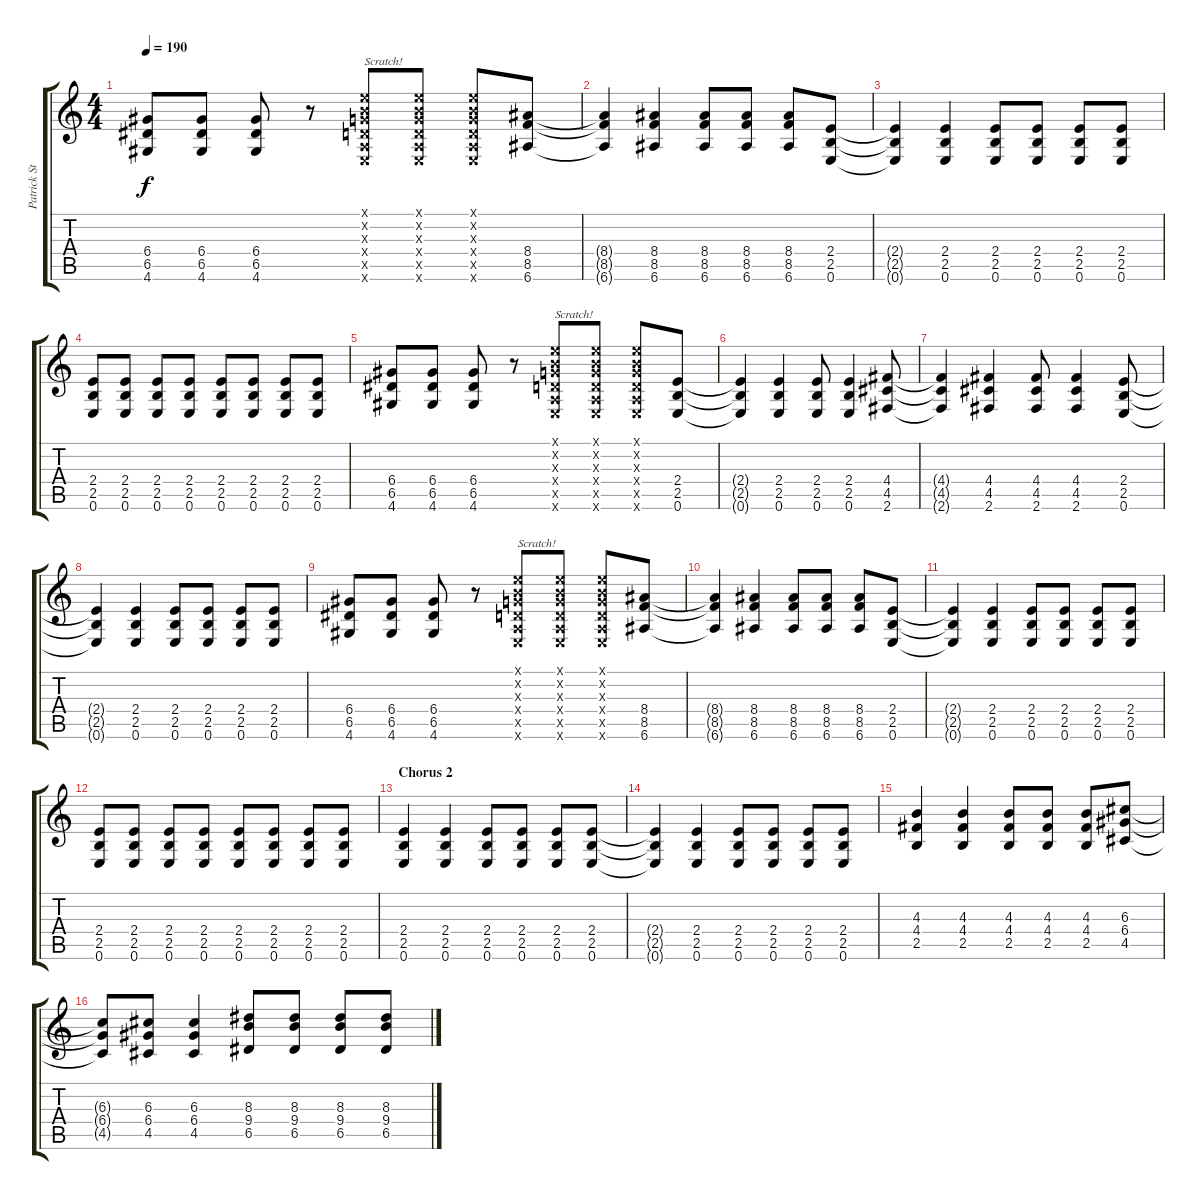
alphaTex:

\track ("Patrick Stump (Rythmn Guitar)" "Patrick St") {instrument overdrivenguitar}
\staff {score tabs}
\tuning (E4 B3 G3 D3 A2 E2) {hide}
\ts (4 4)
\tempo 190
\clef g2
\ks c
(6.4 6.5 4.6).8{dy f} (6.4 6.5 4.6).8 (6.4 6.5 4.6).8 r.8 (0.1{x} 0.2{x} 0.3{x} 0.4{x} 0.5{x} 0.6{x}).8{txt "Scratch!"} (0.1{x} 0.2{x} 0.3{x} 0.4{x} 0.5{x} 0.6{x}).8 (0.1{x} 0.2{x} 0.3{x} 0.4{x} 0.5{x} 0.6{x}).8 (8.4 8.5 6.6).8 |
(8.4{t} 8.5{t} 6.6{t}).4 (8.4 8.5 6.6).4 (8.4 8.5 6.6).8 (8.4 8.5 6.6).8 (8.4 8.5 6.6).8 (2.4 2.5 0.6).8 |
(2.4{t} 2.5{t} 0.6{t}).4 (2.4 2.5 0.6).4 (2.4 2.5 0.6).8 (2.4 2.5 0.6).8 (2.4 2.5 0.6).8 (2.4 2.5 0.6).8 |
(2.4 2.5 0.6).8 (2.4 2.5 0.6).8 (2.4 2.5 0.6).8 (2.4 2.5 0.6).8 (2.4 2.5 0.6).8 (2.4 2.5 0.6).8 (2.4 2.5 0.6).8 (2.4 2.5 0.6).8 |
(6.4 6.5 4.6).8 (6.4 6.5 4.6).8 (6.4 6.5 4.6).8 r.8 (0.1{x} 0.2{x} 0.3{x} 0.4{x} 0.5{x} 0.6{x}).8{txt "Scratch!"} (0.1{x} 0.2{x} 0.3{x} 0.4{x} 0.5{x} 0.6{x}).8 (0.1{x} 0.2{x} 0.3{x} 0.4{x} 0.5{x} 0.6{x}).8 (2.4 2.5 0.6).8 |
(2.4{t} 2.5{t} 0.6{t}).4 (2.4 2.5 0.6).4 (2.4 2.5 0.6).8 (2.4 2.5 0.6).4 (4.4 4.5 2.6).8 |
(4.4{t} 4.5{t} 2.6{t}).4 (4.4 4.5 2.6).4 (4.4 4.5 2.6).8 (4.4 4.5 2.6).4 (2.4 2.5 0.6).8 |
(2.4{t} 2.5{t} 0.6{t}).4 (2.4 2.5 0.6).4 (2.4 2.5 0.6).8 (2.4 2.5 0.6).8 (2.4 2.5 0.6).8 (2.4 2.5 0.6).8 |
(6.4 6.5 4.6).8 (6.4 6.5 4.6).8 (6.4 6.5 4.6).8 r.8 (0.1{x} 0.2{x} 0.3{x} 0.4{x} 0.5{x} 0.6{x}).8{txt "Scratch!"} (0.1{x} 0.2{x} 0.3{x} 0.4{x} 0.5{x} 0.6{x}).8 (0.1{x} 0.2{x} 0.3{x} 0.4{x} 0.5{x} 0.6{x}).8 (8.4 8.5 6.6).8 |
(8.4{t} 8.5{t} 6.6{t}).4 (8.4 8.5 6.6).4 (8.4 8.5 6.6).8 (8.4 8.5 6.6).8 (8.4 8.5 6.6).8 (2.4 2.5 0.6).8 |
(2.4{t} 2.5{t} 0.6{t}).4 (2.4 2.5 0.6).4 (2.4 2.5 0.6).8 (2.4 2.5 0.6).8 (2.4 2.5 0.6).8 (2.4 2.5 0.6).8 |
(2.4 2.5 0.6).8 (2.4 2.5 0.6).8 (2.4 2.5 0.6).8 (2.4 2.5 0.6).8 (2.4 2.5 0.6).8 (2.4 2.5 0.6).8 (2.4 2.5 0.6).8 (2.4 2.5 0.6).8 |
\section ("" "Chorus 2")
(2.4 2.5 0.6).4 (2.4 2.5 0.6).4 (2.4 2.5 0.6).8 (2.4 2.5 0.6).8 (2.4 2.5 0.6).8 (2.4 2.5 0.6).8 |
(2.4{t} 2.5{t} 0.6{t}).4 (2.4 2.5 0.6).4 (2.4 2.5 0.6).8 (2.4 2.5 0.6).8 (2.4 2.5 0.6).8 (2.4 2.5 0.6).8 |
(4.3 4.4 2.5).4 (4.3 4.4 2.5).4 (4.3 4.4 2.5).8 (4.3 4.4 2.5).8 (4.3 4.4 2.5).8 (6.3 6.4 4.5).8 |
(6.3{t} 6.4{t} 4.5{t}).8 (6.3 6.4 4.5).8 (6.3 6.4 4.5).4 (8.3 9.4 6.5).8 (8.3 9.4 6.5).8 (8.3 9.4 6.5).8 (8.3 9.4 6.5).8
